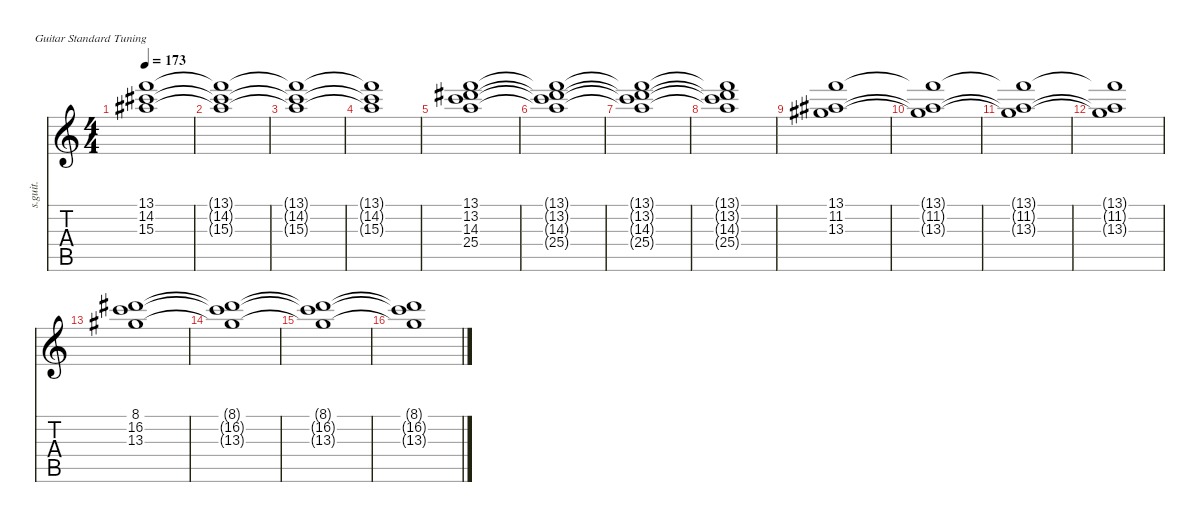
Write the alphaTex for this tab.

\defaultSystemsLayout 4
\hideDynamics
\bracketExtendMode nobrackets
\track ("Synthesizer #1 (Right Hand)" "s.guit.") {instrument lead1square}
\staff {score tabs}
\tuning (E4 B3 G3 D3 A2 E2)
\displaytranspose 12
\ts (4 4)
\tempo 173
\clef g2
\ks c
(13.1 14.2{acc #} 15.3{acc #}).1{lyrics (0 "") lyrics (1 "") lyrics (2 "") lyrics (3 "") lyrics (4 "") dy mf} |
(13.1{t} 14.2{t acc #} 15.3{t acc #}).1{lyrics (0 "") lyrics (1 "") lyrics (2 "") lyrics (3 "") lyrics (4 "")} |
(13.1{t} 14.2{t acc #} 15.3{t acc #}).1{lyrics (0 "") lyrics (1 "") lyrics (2 "") lyrics (3 "") lyrics (4 "")} |
(13.1{t} 14.2{t acc #} 15.3{t acc #}).1{lyrics (0 "") lyrics (1 "") lyrics (2 "") lyrics (3 "") lyrics (4 "")} |
(13.1 14.3 13.2 25.4{acc #}).1{lyrics (0 "") lyrics (1 "") lyrics (2 "") lyrics (3 "") lyrics (4 "")} |
(13.1{t} 14.3{t} 13.2{t} 25.4{t acc #}).1{lyrics (0 "") lyrics (1 "") lyrics (2 "") lyrics (3 "") lyrics (4 "")} |
(13.1{t} 14.3{t} 13.2{t} 25.4{t acc #}).1{lyrics (0 "") lyrics (1 "") lyrics (2 "") lyrics (3 "") lyrics (4 "")} |
(13.1{t} 14.3{t} 13.2{t} 25.4{t acc #}).1{lyrics (0 "") lyrics (1 "") lyrics (2 "") lyrics (3 "") lyrics (4 "")} |
(13.1 11.2{acc #} 13.3{acc #}).1{lyrics (0 "") lyrics (1 "") lyrics (2 "") lyrics (3 "") lyrics (4 "")} |
(11.2{t acc #} 13.1{t} 13.3{t acc #}).1{lyrics (0 "") lyrics (1 "") lyrics (2 "") lyrics (3 "") lyrics (4 "")} |
(13.1{t} 11.2{t acc #} 13.3{t acc #}).1{lyrics (0 "") lyrics (1 "") lyrics (2 "") lyrics (3 "") lyrics (4 "")} |
(13.1{t} 11.2{t acc #} 13.3{t acc #}).1{lyrics (0 "") lyrics (1 "") lyrics (2 "") lyrics (3 "") lyrics (4 "")} |
(8.1 16.2{acc #} 13.3{acc #}).1{lyrics (0 "") lyrics (1 "") lyrics (2 "") lyrics (3 "") lyrics (4 "")} |
(13.3{t acc #} 8.1{t} 16.2{t acc #}).1{lyrics (0 "") lyrics (1 "") lyrics (2 "") lyrics (3 "") lyrics (4 "")} |
(13.3{t acc #} 8.1{t} 16.2{t acc #}).1{lyrics (0 "") lyrics (1 "") lyrics (2 "") lyrics (3 "") lyrics (4 "")} |
(13.3{t acc #} 8.1{t} 16.2{t acc #}).1{lyrics (0 "") lyrics (1 "") lyrics (2 "") lyrics (3 "") lyrics (4 "")}
